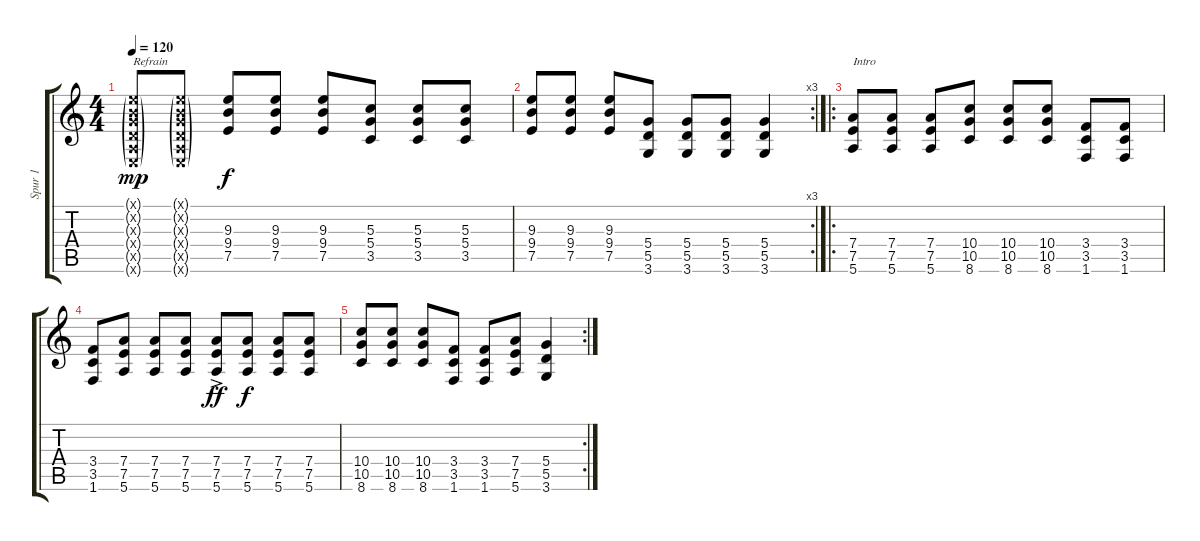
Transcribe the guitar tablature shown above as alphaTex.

\track ("Spur 1" "Spur 1") {instrument acousticguitarsteel}
\staff {score tabs}
\tuning (E4 B3 G3 D3 A2 E2) {hide}
\ts (4 4)
\tempo 120
\clef g2
\ks c
(0.1{g x} 0.2{g x} 0.3{g x} 0.4{g x} 0.5{g x} 0.6{g x}).8{txt "Refrain" dy mp} (0.1{g x} 0.2{g x} 0.3{g x} 0.4{g x} 0.5{g x} 0.6{g x}).8 (9.3 9.4 7.5).8{dy f} (9.3 9.4 7.5).8 (9.3 9.4 7.5).8 (5.3 5.4 3.5).8 (5.3 5.4 3.5).8 (5.3 5.4 3.5).8 |
\rc 3
(9.3 9.4 7.5).8 (9.3 9.4 7.5).8 (9.3 9.4 7.5).8 (5.4 5.5 3.6).8 (5.4 5.5 3.6).8 (5.4 5.5 3.6).8 (5.4 5.5 3.6).4 |
\ro
(7.4 7.5 5.6).8{txt "Intro"} (7.4 7.5 5.6).8 (7.4 7.5 5.6).8 (10.4 10.5 8.6).8 (10.4 10.5 8.6).8 (10.4 10.5 8.6).8 (3.4 3.5 1.6).8 (3.4 3.5 1.6).8 |
(3.4 3.5 1.6).8 (7.4 7.5 5.6).8 (7.4 7.5 5.6).8 (7.4 7.5 5.6).8 (7.4{ac} 7.5{ac} 5.6{ac}).8{dy ff} (7.4 7.5 5.6).8{dy f} (7.4 7.5 5.6).8 (7.4 7.5 5.6).8 |
\rc 2
(10.4 10.5 8.6).8 (10.4 10.5 8.6).8 (10.4 10.5 8.6).8 (3.4 3.5 1.6).8 (3.4 3.5 1.6).8 (7.4 7.5 5.6).8 (5.4 5.5 3.6).4
